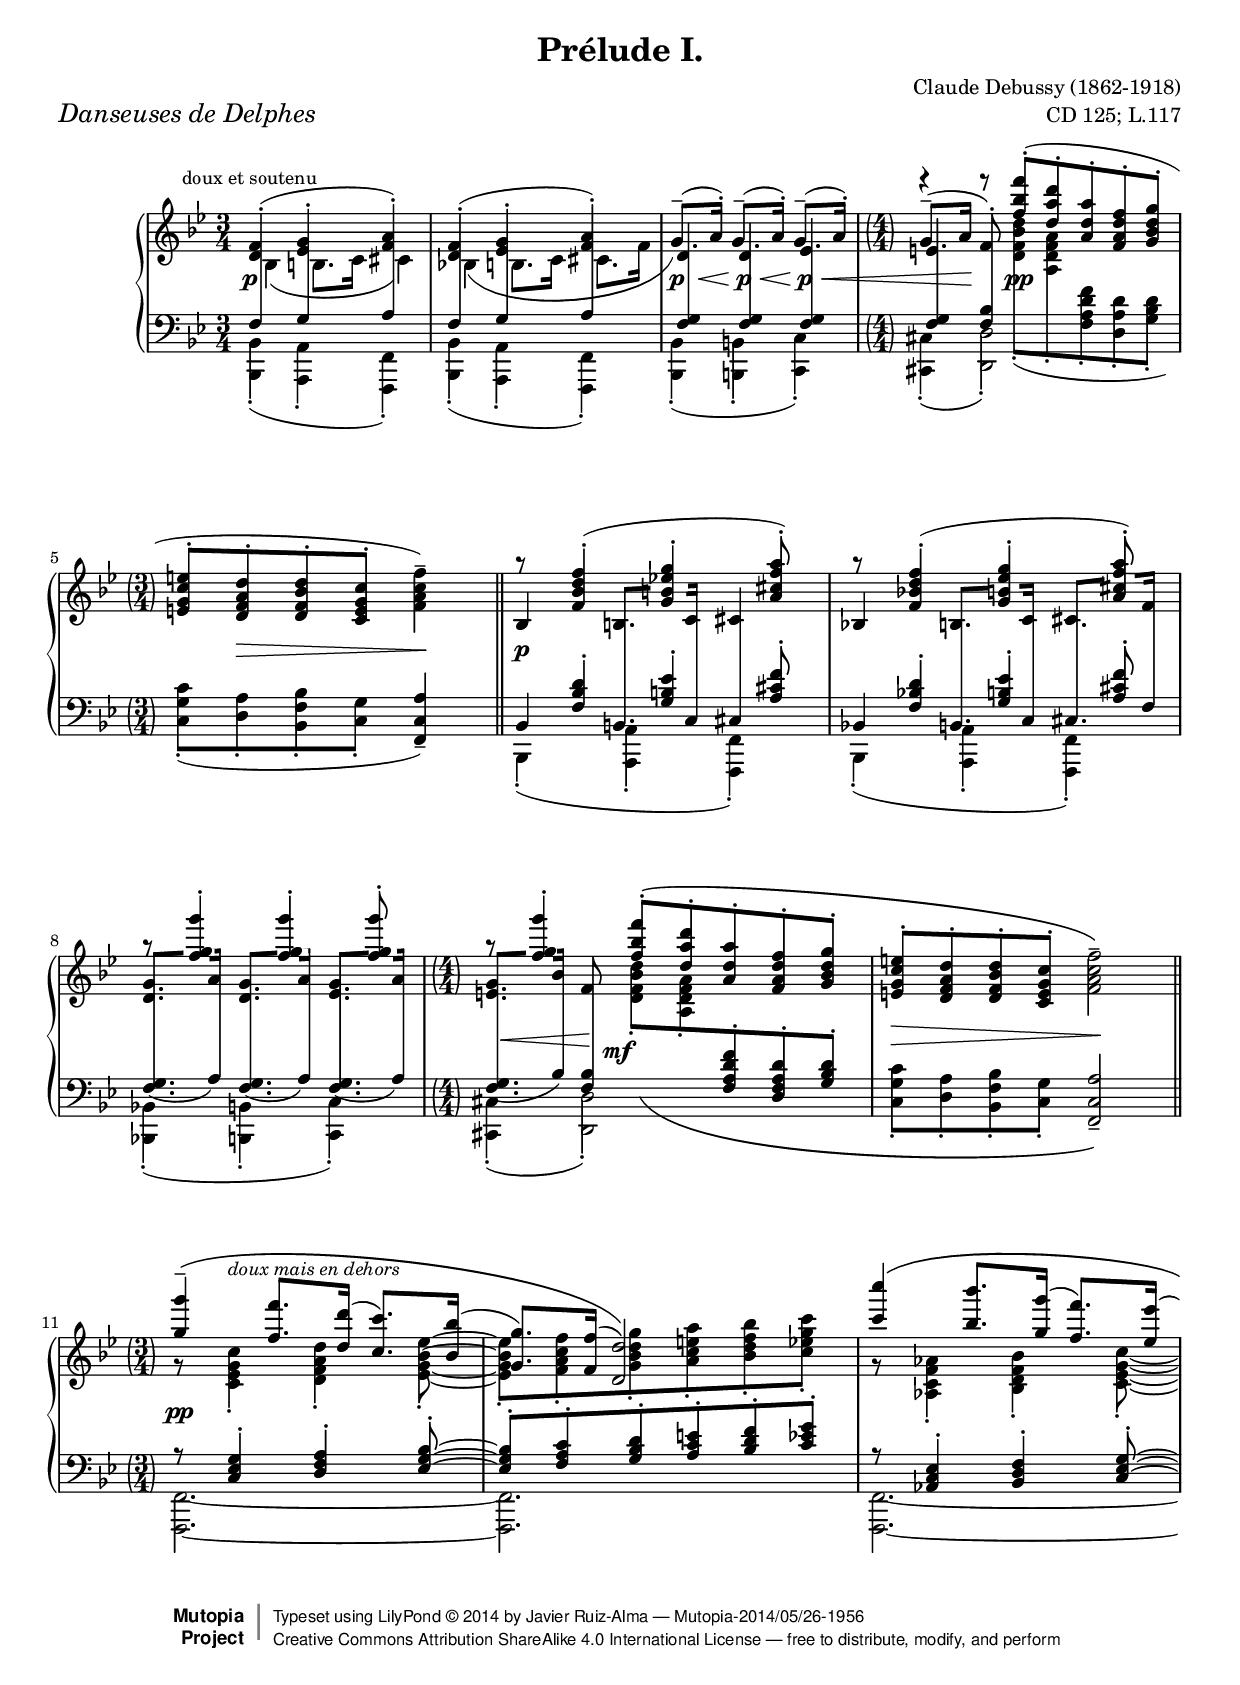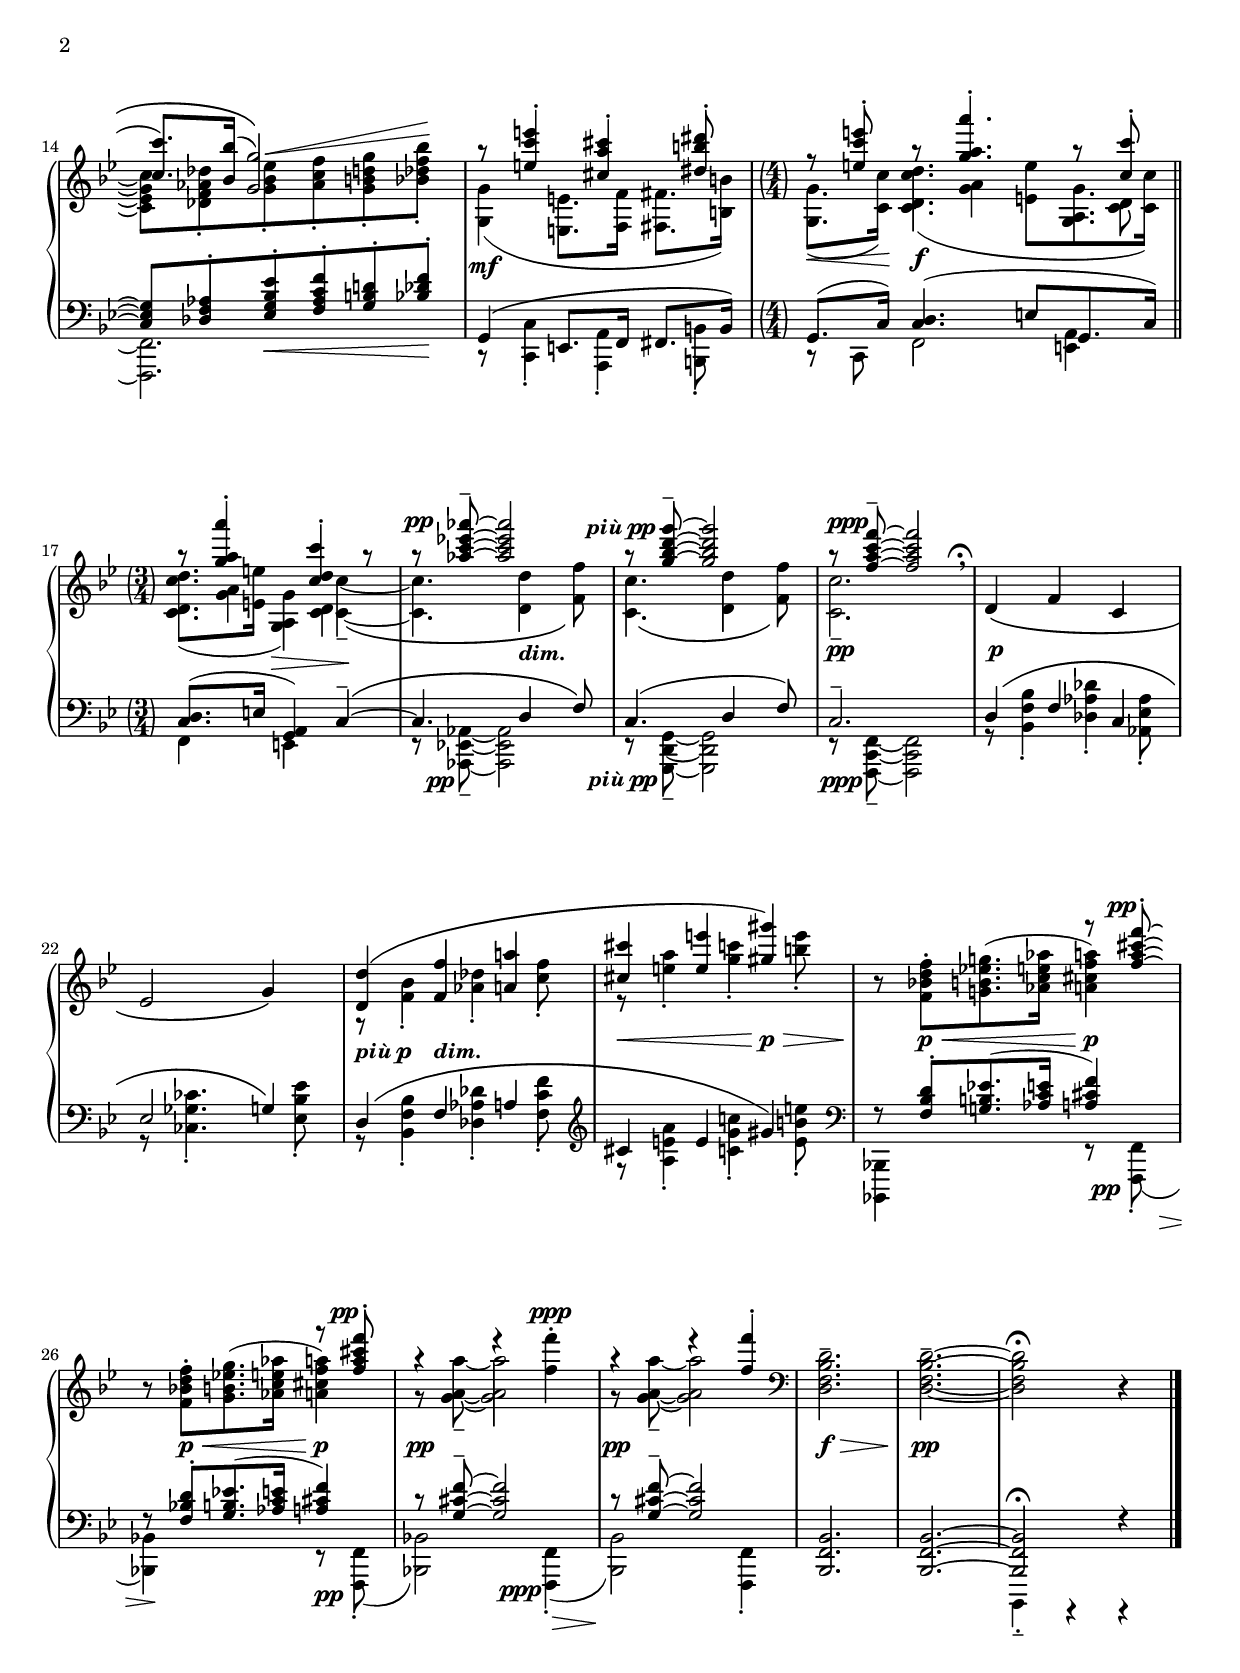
%%--------------------------------------------------------------------
% The Mutopia Project
% LilyPond template for keyboard solo piece
%%--------------------------------------------------------------------

\version "2.18.2"

% #(set-default-paper-size "letter")

#(set-global-staff-size 18)

\paper {
    top-margin = 8\mm                              %-minimum top-margin: 8mm
    top-markup-spacing.basic-distance = #5         %-dist. from bottom of top margin to the first markup/title
    markup-system-spacing.basic-distance = #6      %-dist. from header/title to first system
    top-system-spacing.basic-distance = #12        %-dist. from top margin to system in pages with no titles
    last-bottom-spacing.basic-distance = #11       %-pads music from copyright block
    ragged-bottom = ##f
    ragged-last-bottom = ##f
}

\header {
    title = "Prélude I."
    composer = "Claude Debussy (1862-1918)"
    opus = "CD 125; L.117"
    piece = \markup \italic \huge "Danseuses de Delphes"
    date = "1910"
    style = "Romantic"
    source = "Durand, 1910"

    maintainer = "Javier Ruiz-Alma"
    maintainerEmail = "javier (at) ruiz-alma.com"
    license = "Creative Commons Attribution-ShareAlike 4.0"

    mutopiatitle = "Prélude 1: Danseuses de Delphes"
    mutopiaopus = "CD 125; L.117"
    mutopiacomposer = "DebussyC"
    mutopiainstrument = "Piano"

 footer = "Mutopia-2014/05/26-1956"
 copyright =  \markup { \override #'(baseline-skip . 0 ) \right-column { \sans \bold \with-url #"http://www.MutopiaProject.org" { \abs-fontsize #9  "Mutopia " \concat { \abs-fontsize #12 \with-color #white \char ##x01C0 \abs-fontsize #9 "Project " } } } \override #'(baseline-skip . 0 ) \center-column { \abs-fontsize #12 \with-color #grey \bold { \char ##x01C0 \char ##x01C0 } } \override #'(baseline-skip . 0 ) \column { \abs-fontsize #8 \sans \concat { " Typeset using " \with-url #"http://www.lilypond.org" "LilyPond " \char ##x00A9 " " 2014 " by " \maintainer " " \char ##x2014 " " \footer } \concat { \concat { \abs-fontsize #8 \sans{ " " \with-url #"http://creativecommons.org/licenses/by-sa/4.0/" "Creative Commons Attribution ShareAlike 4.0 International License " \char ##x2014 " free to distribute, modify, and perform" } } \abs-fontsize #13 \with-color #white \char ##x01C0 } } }
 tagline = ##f
}

%--------Definitions
\version "2.18.2"

%--------Definitions for Debussy Prelude 1
staffUp = \change Staff = "upper"
staffDown = \change Staff = "lower"
mBreak = { \break }
ten = \tenuto
hideP = \tweak #'stencil ##f \p
hidePP = \tweak #'stencil ##f \pp
hideMF = \tweak #'stencil ##f \mf
hideF = \tweak #'stencil ##f \f
piuPP = \markup { \right-align \concat { \italic \bold "più " \dynamic pp } }
piuP = \markup { \left-align \concat { \italic \bold "più " \dynamic p } }

breatheFermata = {
  \once \override BreathingSign.text = \markup {
  \combine
  \musicglyph #"scripts.rcomma"
  \raise #1
  \musicglyph #"scripts.ufermata"
  }
  \breathe
}
shiftNoteRight = \override NoteColumn.force-hshift = #1.3
shiftNoteRightTwo = \override NoteColumn.force-hshift = #0.5
shiftNoteLeft = \override NoteColumn.force-hshift = #-1.0
shiftNoteNone = \revert NoteColumn.force-hshift
pushDynLeft = \once \override DynamicText.extra-offset = #'( -0.5 . 0 )
moveDynOne = \once \override DynamicText.extra-offset = #'( -2.0 . -2.8 )
moveDynTwo = \once \override Hairpin.extra-offset = #'( 1.6 . -1.5 )
moveDynTre = \once \override Hairpin.extra-offset = #'( 0 . -1 )
moveDynQtr = \once \override Hairpin.extra-offset = #'( 0 . 0.8 )
moveDynCin = \once \override DynamicText.extra-offset = #'( 0 . 0.8 )
moveDynSix = \once \override TextScript.extra-offset = #'( -0.5 . 3 )
moveDynSep = \once \override DynamicText.extra-offset = #'( -2.5 . 2.5 )
moveDynOct = \once \override DynamicText.extra-offset = #'( -3.2 . 3.5 )
moveDynNov = \once \override DynamicText.extra-offset = #'( 0.6 . 1.4 )
moveDynTen = \once \override DynamicText.extra-offset = #'( 0 . -2.4 )
moveDynEle = \once \override DynamicText.extra-offset = #'( -1.5 . -2.5 )
moveDynTwe = \once \override Hairpin.rotation = #'(9 0.5 0)
moveDynThi = \once \override TextScript.extra-offset = #'( -0.7 . -4 )
moveDynFou = \once \override DynamicText.extra-offset = #'( -2.5 . -3.8 )
moveDynFif = \once \override DynamicText.extra-offset = #'( -4.8 . -4.7 )
moveDynSixt = \once \override Hairpin.extra-offset = #'( -3 . 0 )
moveDynSevt = \once \override Hairpin.extra-offset = #'( 0 . -0.6 )
moveDynEigt = \once \override DynamicText.extra-offset = #'( 0 . -0.6 )
openHairpin = \once \override Hairpin.height = #1
lengthenHairpin = \once \override Hairpin.minimum-length = #8
brokenHairpin = {
  \override Hairpin.to-barline = ##f
  \override Hairpin.after-line-breaking = ##t
}
spacerOne = { \hideNotes \shiftOff a,,8 \unHideNotes }
timeSigParenth = \once \override Staff.TimeSignature.stencil = #(lambda (grob) (parenthesize-stencil 
      (ly:time-signature::print grob) 0.1 0.4 0.4 0.1 ))
timeSigShowBeg = {
  \once \override Staff.TimeSignature #'break-visibility = #begin-of-line-visible
  \set Staff.explicitKeySignatureVisibility = #begin-of-line-visible 
}

shapeSlurOne = \shape #'((0 . 0) (0 . 0) (0 . 0) (-0.5 . 0)) Slur
shapeSlurTwo = \shape #'((-1.0 . 1.3) (0 . 1.0) (0 . 0.1) (-0.9 . 0.2)) Slur
shapeSlurTre = \shape #'((1.0 . -0.8) (2 . -6.0) (-1 . 0.8) (0 . 1.2)) PhrasingSlur
shapeSlurQtr = \shape #'((0.6 . 2) (2 . -1.5) (0 . 0) (0 . 0)) Slur
shapeSlurCin = \shape #'((-0.5 . 0) (3 . 2) (-2 . 2) (-0.5 . -1.6)) PhrasingSlur
shapeSlurSix = \shape #'(
               ((0.4 . -1.6) (3 . 0.4) (0 . 0) (0 . 0))
               ((0 . -0.4) (0 . -0.2) (0 . -0.4) (-0.5 . -1.2))
               ) PhrasingSlur
shapeSlurSep = \shape #'((0.5 . 2) (1 . 0.5) (0 . 0) (0 . 0)) Slur
shapeSlurOct = \shape #'((0 . 0) (1 . -0.8) (-1 . -1) (-0.5 . -1)) Slur
shapeSlurNov = \shape #'((0.4 . 2) (1 . 2.2) (0 . 2.2) (-0.7 . 2.7)) Slur
shapeSlurEle = \shape #'((0.5 . 1) (0 . 0.3) (0 . 0.3) (-0.5 . 1)) Slur
shapeSlurTwe = \shape #'((0 . 0) (0 . 0) (0 . 0) (2 . 0)) Slur
shapeSlurThi = \shape #'((0 . 0) (0 . 0) (-0.5 . 0.6) (0 . -0.8)) PhrasingSlur
shapeSlurFou = \shape #'((0.5 . -1.8) (1 . -0.5) (-1 . -0.4) (-0.5 . -1.8)) PhrasingSlur
shapeSlurFif = \shape #'(
               ((0.7 . -0.9) (3 . 1.2) (-1 . 1.2) (-0.5 . 0))
               ((0 . 0) (2 . 1.3) (-1 . 1.3) (-0.5 . 0.5))
               ) PhrasingSlur
shapeSlurSixt = \shape #'((0.8 . -1.8) (4 . 2) (-7 . 2) (-0.5 . -2.5)) PhrasingSlur
shapeSlurSevt = \shape #'((0 . -0.5) (2 . 2) (-3 . 0.5) (-0.5 . 0)) PhrasingSlur
shapeSlurEigt = \shape #'((0.5 . 2.8) (0 . 2) (0 . 1.3) (0 . 1)) Slur
shapeSlurNint = \shape #'((1.0 . 2.1) (1 . 1.3) (-1 . 0.3) (-1.5 . 0.8)) PhrasingSlur
shapeSlurTwen = \shape #'((1.0 . 1.1) (1.5 . 0.4) (-1 . 0.0) (-0.5 . 0.3)) PhrasingSlur
shapeSlurTwUn = \shape #'((0 . 0.4) (0 . 0.3) (0 . 0) (-0.5 . 0)) Slur

alignBeamOne = \once \override Beam.damping = #4
alignBeamTwo = \once \override Beam.positions = #'(0.3 . 0.7)
alignBeamTre = \once \override Beam.positions = #'(1.0 . 2.0)
alignBeamQtr = \once \override Beam.positions = #'(-5.5 . -6.6)
alignBeamCin = \override Beam.positions = #'(2.2 . 2.6)
alignBeamSix = \once \override Beam.positions = #'(5.7 . 8)
alignBeamRev = \revert Beam.positions

moveNoteOne = \once \override NoteColumn #'force-hshift = #-1.9
moveNoteTwo = \once \override NoteColumn #'force-hshift = #1
moveNoteTre = \once \override NoteColumn #'force-hshift = #-0.7

moveScriptOne = \once \override TextScript.extra-offset = #'( -2.5 . -2.8 )

preBrokenBeam = {
  \override Beam.layer = #0
  \override Stem.layer = #3
  \override Accidental.layer = #3
  \override NoteHead.layer = #15
  \override StaffSymbol.layer = #3
  \override TextScript.layer = #1
}
preBrokenBeamOne = { 
  \once \override TextScript.staff-padding = #0
  \once \override TextScript.vertical-skylines = #'()
  \once \override TextScript.extra-offset = #'( -1 . 3.3 )
}
preBrokenBeamTwo = { 
  \once \override TextScript.staff-padding = #0
  \once \override TextScript.vertical-skylines = #'()
  \once \override TextScript.extra-offset = #'( -1 . 4.2 )
}
preBrokenBeamTre = { 
  \once \override TextScript.staff-padding = #0
  \once \override TextScript.vertical-skylines = #'()
  \once \override TextScript.extra-offset = #'( -0.9 . 4.8 )
}
postBrokenBeam = {
  \revert Beam.layer
  \revert Stem.layer
  \revert NoteHead.layer
  \revert StaffSymbol.layer
  \revert TextScript.layer
}
breakBeamOne = \markup {
                   \with-dimensions #'(2 . 7) #'(0 . 0)
                   \with-color #white
                   \filled-box #'(5.0 . 9.0) #'(1.0 . 1.8) #0
}
breakBeamTwo = \markup {
                   \with-dimensions #'(2 . 7) #'(0 . 0)
                   \with-color #white
                   \filled-box #'(5.2 . 8.4) #'(1.0 . 1.8) #0
}
breakBeamTre = \markup {
                   \with-dimensions #'(2 . 7) #'(0 . 0)
                   \with-color #white
                   \filled-box #'(5.2 . 8.4) #'(1.05 . 1.9) #0
}
breakBeamQtr = \markup {
                   \with-dimensions #'(2 . 7) #'(0 . 0)
                   \with-color #white
                   \filled-box #'(5.3 . 8.6) #'(0.5 . 1.2) #0
}
breakBeamCin = \markup {
                   \with-dimensions #'(2 . 7) #'(0 . 0)
                   \with-color #white
                   \filled-box #'(5.0 . 8.3) #'(0.5 . 1.2) #0
}
breakBeamSix = \markup {
                   \with-dimensions #'(2 . 7) #'(0 . 0)
                   \with-color #white
                   \filled-box #'(5.2 . 8.2) #'(0.5 . 1.2) #0
}
breakBeamSep = \markup {
                   \with-dimensions #'(2 . 7) #'(0 . 0)
                   \with-color #white
                   \filled-box #'(5.2 . 8.5) #'(0.5 . 1.2) #0
}
legendOne = \markup { \center-align \smaller "doux et soutenu" }
legendTwo = \markup { \center-align \italic \smaller "doux mais en dehors" }

ignoreClashOnce = \once \override NoteColumn.ignore-collision = ##t
setRestDirDown = \override Rest #'direction = #down

global = {
  \key bes \major
  \time 3/4
}


%------------Music
upperOne =  \relative c' {
  <d f>4-.(^\legendOne-\hideP
     <ees g>-. <f a>-.)                       | % 1
  <d f>4-.( <ees g>-. <f a>-.)                | % 2
   \shiftOn
  d4 d ees                                    | % 3
   \timeSigParenth \numericTimeSignature
   \time 4/4 \shapeSlurTwo
  e4^( f8^.) <f'bes f'>-.[(-\hidePP <d a'd>-.
     <a d a'>-.<f a d f>-.<g bes d g>-.]      | % 4
   \mBreak
   \timeSigParenth \timeSigShowBeg \time 3/4
  <e g c e>-.[<d f a d>-.<d f bes d>-.<c e g c>-.] \stemNeutral <f a c f>4)\ten | % 5
   \bar "||"
  a'8\rest \stemUp <f,bes d f>4-.( \preBrokenBeam <g b ees! g>-.<a cis f a>8-.) | % 6
  a'8\rest <f, bes!d f>4-.(<g b ees g>-. \preBrokenBeam <a cis f a>8-.)         | % 7
   \mBreak
  a'8\rest <f g g'>4-.<f g g'>-.<f g g'>8-.   | % 8
   \timeSigParenth \numericTimeSignature \time 4/4
  a8\rest <f g g'>4-. \shapeSlurThi <f bes f'>8-.[\(-\hideMF
    <d a'd>-.<a d a'>-.<f a d f>-. \shiftOff \ignoreClashOnce <g bes d g>-.] | % 9
  <e g c e>-.[<d f a d>-.<d f bes d>-.<c e g c>-.] \stemNeutral <f a c f>2\)\ten | % 10
   \bar "||" \timeSigParenth \timeSigShowBeg \time 3/4 \stemUp
  \shapeSlurCin <g'g'>4\ten\(-\hidePP <f f'>8.
     \moveScriptOne <d d'>16(^\legendTwo <c c'>8.) <bes bes'>16( | %11
  <g g'>8.) <f f'>16( \moveNoteOne <d d'>2)\) | %12
  \shapeSlurSix <c''c'>4\(<bes bes'>8.<g g'>16(<f f'>8.)<ees ees'>16( | %13
  <c c'>8.) <bes bes'>16( \moveNoteOne <g g'>2)\)                     | %14
  a'8\rest <e'c e,>4-.-\hideMF <cis a cis,>-. <dis b dis,>8-.         | %15
   \timeSigParenth \time 4/4
  r8 <e c e, >8-. a,8\rest <a g a'>4.-.-\hideF a8\rest <c c,>8-. | %16
   \bar "||" \timeSigParenth \timeSigShowBeg \time 3/4
  a8\rest  <a g a'>4-.<c d,c>-. a8\rest      | %17
  a8\rest \moveDynFif <aes c ees! aes>8\ten^\pp~ <aes c ees aes>2 | %18
  a8\rest \moveDynThi <g bes d g>8^\ten^\piuPP~ <g bes d g>2 | %19
  a8\rest \moveDynFou <f a c f>8^\ten^\ppp^~ <f a c f>2\breatheFermata  | %20
  d,4_\(-\hideP f c                          | %21
   \mBreak
  ees2 g4\)                                  | %22
  \shapeSlurSevt <d'd,>4\( <f f,> <a!a,!>    | %23
  <cis cis,>4 <e e,> <gis gis,>\)            | %24
  b,,8\rest \stemDown <f'd bes!f>8-.[ <g!ees!b g!>8.( <aes e c aes>16] <a f cis a>4) | %25
   \mBreak
  b,8\rest <f'd bes!f>-.[ <g ees!b g>8.( <aes e c aes>16] <a f cis a>4) | %26
  g,8\rest <a'g,a>8_\ten-\hidePP_~<a g,a>2   | %27
  g,8\rest <a'g,a>8_\ten_~<a g,a>2           | %27
  \clef bass <d,,bes f d>2.\ten-\hideF       | %28
  <d~bes~f_~d_~>2.\ten-\hidePP               | %29
  <d bes f d>2^\fermata d,4\rest             | %30
   \bar "|."
}

upperTwo =  \relative c' {
  \preBrokenBeam \shiftNoteRight
  \shapeSlurEle bes4(-\hideP b8. c16 cis4)   | % 1
  \shapeSlurOne
  bes!( b8. c16 cis8. f16 \stemUp            | % 2
  \shiftNoteNone
  g8.)^\ten^( a16^.) g8.^\ten^( a16^.) g8.^\ten^( a16^.) | % 3
  g8.^\ten a16 s2.                           | % 4
  s2.                                        | % 5
  bes,4 \alignBeamTwo \preBrokenBeamOne
       b8.-\breakBeamOne c16 cis4            | % 6
  bes!4 \alignBeamTwo \preBrokenBeamOne 
       b8.-\breakBeamTwo c16 \alignBeamTre
       \preBrokenBeamTwo cis8.-\breakBeamTre f16 | % 7
  \alignBeamCin \preBrokenBeamTre <d g>8.-\breakBeamQtr 
       a'16 \preBrokenBeamTre <d, g>8.-\breakBeamCin
       a'16 \preBrokenBeamTre <ees g>8.-\breakBeamSix a16  | % 8
  \preBrokenBeamTre <e g>8.-\breakBeamSep bes'16 \alignBeamRev
       f8 s2 \tag #'played {s8} \tag #'printed { \spacerOne } | % 9
  s1 \time 3/4 \stemDown                     | %10
  g''8\rest <c g ees c>4_.-\hidePP <d a f d>_.<ees^~ bes^~ g~ees~>8_. | %11
  <ees bes g ees>_.[<f c a f>_.<g d bes g>_.
      <a e c a>_.<bes f d bes>_.<c g ees c>_.] | %12
  g,8\rest <aes f c aes>4_.<bes f d bes>_.<c g ees c>8_.~  | %13
  <c g ees c>8[ <des aes f des>_. \moveDynTwe 
      <ees bes g>_.^\< <f c aes>_.<g d b g>_.<bes f des bes>_.]\! | %14
  \shapeSlurQtr <g,g,>4(-\hideMF <e e,>8. <f f,>16 <fis fis,>8. <b b,>16) | %15
  <g g,>8.( <c c,>16) \shapeSlurSep <c d c,d>4.(-\hideF
      <e e,>8[ <g, a,g>8. <c c,>16])         | %16
   \mBreak
  <c d c,d>8.( <e e,>16 <g, a,g>4) \shapeSlurNint <c c,>\ten~\( | %17
  <c c,>4. <d d,>4-\hideP <f f,>8\)          | %18
  \shapeSlurTwen <c c,>4.\( <d d,>4 <f f,>8\)| %19
  <c c,>2._\ten-\hidePP                      | %20
  s2. s2.                                    | %21-22
  g,8\rest <bes'f>4_. <des aes>_. <f c>8_.   | %23
  r8 <a e>4_. <c g>_. <e b>8_.               | %24
  s2 \stemUp g8\rest \moveDynEle <f cis a f>8^.^\pp^\laissezVibrer | %25
   \mBreak
  s2 g8\rest \moveDynEle <f cis a f>8^.^\pp  | %26
  a,4\rest e'\rest \stemDown <f f,>^.^\ppp   | %27
  a,4\rest e'\rest \stemUp <f f,>^.          | %28
}

upperTre = \relative c {
  \staffDown
  \crossStaff {
  f4-\hideP g a                              | % 1
  f4 g a                                     | % 2
  \shiftNoteRightTwo
  <f g> <f g> <f g>                          | % 3
  <f g> \shiftNoteNone <f bes>8 }
      \staffUp \stemDown \alignBeamOne \shapeSlurTwe
      <d''bes f d>_.[_(-\hidePP <a f d a>_. \staffDown
      <f,a d f>_.<d a' d>_.<g bes d>_.])     | % 4
  s2. \stemUp                                | % 5
  bes,4 \crossStaff { 
      \autoBeamOff b8. c16 cis4 }            | % 6
  bes!4 \crossStaff { b8. c16 cis8.f16       | % 7
  \shapeSlurTwUn <f g>8._( a16) \shapeSlurTwUn 
      <f g>8._( a16) \shapeSlurTwUn <f g>8._( a16) | % 8
  <f g>8._( bes16) <bes f>8 } \staffUp \alignBeamQtr
     \shapeSlurTre \stemDown <d' bes f d>_.[_\(-\hideMF
     <a f d a>_. \staffDown \stemUp
     <f,a d f>-. <d f a d>-. <g bes d>-.]    | % 9
  \stemNeutral <c,g'c>_.[<d a'>_.<bes f'bes>_.
     <c g'>_.]<f,c'a'>2_\ten\) \stemUp       | %10
  r8 <g' ees c>4-.-\hidePP <a f d>-.<bes g ees>8-.~ | %11
  <bes g ees>8-.[<c a f>-.<d bes g>-.<e c a>-.
     <f d bes>-.<g ees c>-.]                 | %12
  r8 <ees,c aes>4-.<f d bes>-.<g ees c>8-.~  | %13
  \alignBeamSix <g ees c>8[ <aes f des>-. <ees'bes g ees>-._\< 
     <f c aes f>-.<d!b g>-.<f des bes>-.]\!  | %14
   \autoBeamOn
  g,,4\(-\hideMF e8. f16 fis8. b16\)         | %15
  g8.( c16) <c d>4.(-\hideF e8[ g,8. c16])   | %16
  <c d>8.( e16 <g, a>4) \shapeSlurFou c4^\ten\(~  | %17
  c4.-\hidePP d4 f8\)                        | %18
  c4.( d4 f8)                                | %19
  c2.^\ten                                   | %20
  \shapeSlurFif d4\(-\hideP f c              | %21
   \mBreak
  ees2 g!4\)                                 | %22
  \shapeSlurSixt d4\( f a                    | %23
  \clef treble cis4 e gis\)                  | %24
  \clef bass
  f,8\rest <d'bes f>8^.[ \shapeSlurOct 
      <ees!b g!>8.( <e c aes>16]<f cis a>4)  | %25
   \mBreak
  f,8\rest <d'bes!f>8^.[ \shapeSlurOct 
      <ees!b g>8.( <e c aes>16]<f cis a>4)   | %26
  c8\rest <f cis g>8^\ten-\hidePP~<f cis g>2 | %27
  c8\rest <f cis g>8^\ten~<f cis g>2         | %28
  <bes,,f bes,>2.-\hideF                     | %29
  <bes f bes,>2.~-\hidePP                    | %30
  <bes f bes,>2\fermata f'4\rest             | %31
    
}
upperQtr = \relative c''' {
  s2. s2. s2.                                | % 1-3
  f4\rest f8\rest s8 s2                      | % 4
  s2. \staffDown \stemUp                     | % 5
  s8 <f,,,bes d>4^.-\hidePP <g b ees>^.<a cis f>8^.| % 6
  s8 <f bes!d>4^.<g b ees>^.<a cis f>8^.     | % 7
  s2.                                        | % 8
  \time 4/4 s1 s1                            | %9-10
  \time 3/4 \repeat unfold 5 { s2. |}         %11-15
  s4. \staffUp \stemDown \moveNoteTwo <a'g>4-\hideF s4 <d,c>8 | %16
  s8 \moveNoteTwo <g a>4 \moveNoteTwo <c,d> s8| %17
}

upperStaff = <<{ \upperOne }\\{ \upperTwo }\\{ \upperTre }\\{ \upperQtr }>>

lowerStaff = \relative c {
   \setRestDirDown \stemDown
  <bes bes,>4_._(-\hideP <a a,>_. <f f,>_.)  | % 1
  <bes bes,>4_._( <a a,>_. <f f,>_.)         | % 2
  <bes bes,>4_._( <b b,>_. <c c,>_.)         | % 3
   \timeSigParenth \numericTimeSignature
  <cis cis,>4_._( <d d,>2_.) s4              | % 4
   \timeSigParenth \timeSigShowBeg
  <c g'c>8_.[_( <d a'>_.<bes f'bes>_.
     <c g'>_.] \stemNeutral <f,c'a'>4)_\ten  | % 5
  \stemDown bes,_._( <a a'>_. <f' f,>_.)     | % 6
  bes,_._( <a a'>_. <f' f,>_.)               | % 7
  <bes! bes,!>_._(<b b,>_.<c c,>_.)          | % 8
   \timeSigParenth
  <cis cis,>4_._( <d d,>2_.) s4              | % 9
  s1                                         | %10
   \mBreak
   \timeSigShowBeg \timeSigParenth  \time 3/4
  <f,f,>2.-\hidePP_~                         | %11
  <f f,>2.                                   | %12
  <f f,>2._~                                 | %13
   \mBreak
  <f f,>2.                                   | %14
  c8\rest <c c'>4_.-\hideMF <a a'>_.<b b'>8_.| %15
  \timeSigParenth \time 4/4
  c8\rest c8 f2-\hideF \moveNoteTre <e a>4   | %16
   \mBreak
   \timeSigParenth \timeSigShowBeg \time 3/4
  f4 e s                                     | %17
  r8 \moveDynSep <aes ees! aes,>8_\ten_\pp_~
         <aes ees aes,>2                     | %18
  r8 \moveDynSix <g d g,>8_\ten_\piuPP_~ <g d g,>2        | %19
  r8 \moveDynOct <f c f,>8_\ten_\ppp_~ <f c f,>2          | %20
  g8\rest <bes'f bes,>4_.-\hideP <des aes des,>_.<aes ees aes,>8_.| %21
  r8 <ces ges ces,>4._. s8 <ees bes ees,>8_.              | %22
  g,,8\rest <bes'f bes,>4_. <des aes des,>_. <f c f,>8_.  | %23
  \clef treble
  f,8\rest <a'e a,>4_. <c!g c,>_. <e b e,>8_.|%24
  \clef bass <bes,,,!bes,!>4 s e8\rest \moveDynOct
     \brokenHairpin \shapeSlurEigt <f f,>8_._\pp_(\> | %25
   \mBreak
  <bes!bes,!>4)_\! s e,8\rest \moveDynOct
     \shapeSlurNov <f f,>8_._\pp_(                   | %26
  <bes!bes,!>2) \moveDynOct \shapeSlurNov \moveDynSixt
  \lengthenHairpin <f f,>4_._(_\ppp_\>               | %27
  <bes bes,>2)\! <f f,>4_.                   | %28
  s2. s2.                                    | %29-30
  bes,,4_\ten_.-\hidePP g4\rest g4\rest              | %31
}

dynamics = {
  \pushDynLeft s2.\p                         | % 1
  s2.                                        | % 2
  \pushDynLeft s4\p\< s4\p\< s4\p\<          | % 3
  s8. s16\! s8 s2\pp s8                      | % 4
  s8 \moveDynSevt s4.\> s4\!                 | % 5
  \moveDynEigt s2.\p                         | % 6
  s2.                                        | % 7
  s2. \moveDynTwo                            | % 8
  s8...\< s8\! s64 \moveDynOne s4.\mf s4     | % 9
  \moveDynTre \openHairpin s2\> s2\!         | %10
  \moveDynTen s2._\pp                        | %11
  \repeat unfold 3 { s2. }                   | %12-14
  s2.\mf                                     | %15
  \moveDynQtr s8.\< s16\! \moveDynCin s2.\f  | %16
  s4 s4\> s4\!                               | %17
  s4. s4.^\markup{ \italic \bold "dim."}     | %18
  s2.                                        | %19
  \moveDynNov s2.\pp                         | %20
  \moveDynNov s2.\p                          | %21
  s2.                                        | %22
  s4-\piuP s2-\markup{ \italic \bold "dim."} | %23
  s2\< s8.\p\> s16                           | %24
  s8\! s8\p\< s4 s4\p                        | %25
  s8 s8\p\< s4 s4\p                          | %26
  s2.\pp                                     | %27
  s2.\pp                                     | %28
  s2.\f\>                                    | %29
  s2.\pp                                     | %30
}

%-------Typeset music 
\score {
    \removeWithTag #'played
    \context PianoStaff <<
        \set PianoStaff.midiInstrument = "acoustic grand"
        \new Staff = "upper" { \clef treble \global \upperStaff }
        \new Dynamics = "dyns" { \dynamics }
        \new Staff = "lower" { \clef bass \global \lowerStaff }
    >>
    \layout{ 
      \context {
        \PianoStaff
        \consists #Span_stem_engraver
      }
    }
}
%-------generate Midi
\score {
    \removeWithTag #'printed
    \context PianoStaff <<
        \set PianoStaff.midiInstrument = "acoustic grand"
        \new Staff = "upper" { \clef treble \global \upperStaff }
        \new Dynamics = "dyns" { \dynamics }
        \new Staff = "lower" { \clef bass \global \lowerStaff }
    >>
    \midi  { \tempo 4 = 40 }
}
